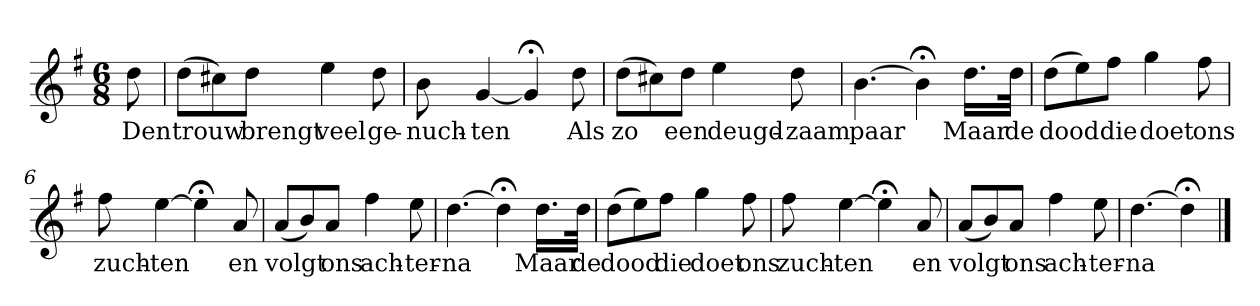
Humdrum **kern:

**kern	**text
*part1	*part1
*staff1	*staff1
*k[f#]	*
*G:	*
*M6/8	*
*MM120	*
=	=
8dd	Den
=1	=1
(8ddL	trouw
8cc#X)	.
8ddJ	brengt
4ee	veel
8dd	ge-
=2	=2
8b	-nuch-
[4g	-ten
4g;<]	.
8dd	Als
=3	=3
(8ddL	zo
8cc#X)	.
8ddJ	een
4ee	deugd-
8dd	-zaam
=4	=4
[4.b	paar
4b;<]	.
16.ddLL	Maar
32ddJJk	de
=5	=5
(8ddL	dood
8ee)	.
8ff#J	die
4gg	doet
8ff#	ons
=6	=6
8ff#	zuch-
[4ee	-ten
4ee;<]	.
8a	en
=7	=7
(8aL	volgt
8b)	.
8aJ	ons
4ff#	ach-
8ee	-ter-
=8	=8
[4.dd	-na
4dd;<]	.
16.ddLL	Maar
32ddJJk	de
=9	=9
(8ddL	dood
8ee)	.
8ff#J	die
4gg	doet
8ff#	ons
=10	=10
8ff#	zuch-
[4ee	-ten
4ee;<]	.
8a	en
=11	=11
(8aL	volgt
8b)	.
8aJ	ons
4ff#	ach-
8ee	-ter-
=12	=12
[4.dd	-na
4dd;<]	.
==	==
*-	*-
